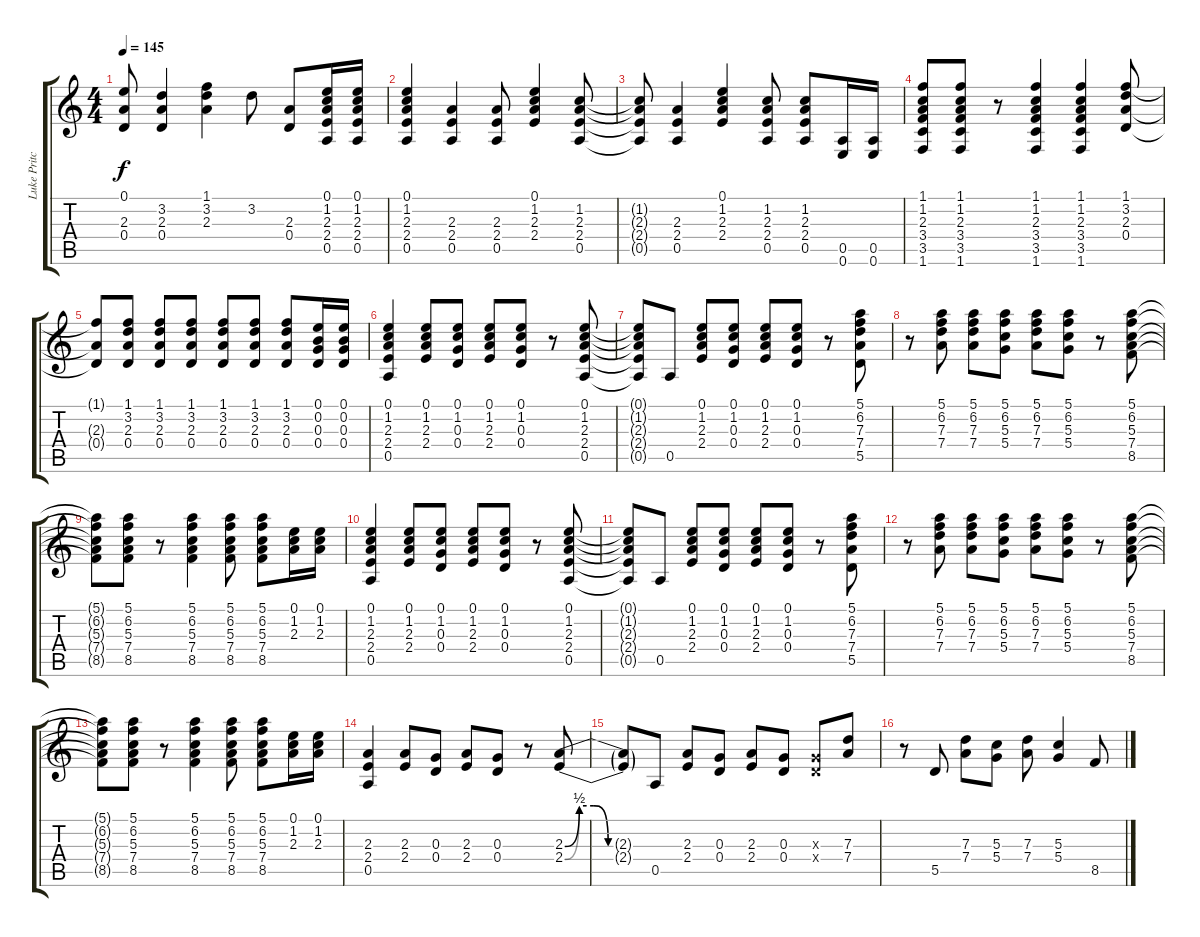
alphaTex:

\track ("Luke Pritchard (Rhythm Guitar)" "Luke Pritc") {instrument overdrivenguitar}
\staff {score tabs}
\tuning (E4 B3 G3 D3 A2 E2) {hide}
\ts (4 4)
\tempo 145
\clef g2
\ks c
(0.1{t} 2.3{t} 0.4{t}).8{dy f} (3.2 2.3 0.4).4 (1.1 3.2 2.3).4 3.2.8 (2.3 0.4).8 (0.1 1.2 2.3 2.4 0.5).16 (0.1 1.2 2.3 2.4 0.5).16 |
(0.1 1.2 2.3 2.4 0.5).4{instrument electricguitarclean} (2.3 2.4 0.5).4 (2.3 2.4 0.5).8 (0.1 1.2 2.3 2.4).4 (1.2 2.3 2.4 0.5).8 |
(1.2{t} 2.3{t} 2.4{t} 0.5{t}).8 (2.3 2.4 0.5).4 (0.1 1.2 2.3 2.4).4 (1.2 2.3 2.4 0.5).8 (1.2 2.3 2.4 0.5).8 (0.5 0.6).16 (0.5 0.6).16 |
(1.1 1.2 2.3 3.4 3.5 1.6).8 (1.1 1.2 2.3 3.4 3.5 1.6).8 r.8 (1.1 1.2 2.3 3.4 3.5 1.6).4 (1.1 1.2 2.3 3.4 3.5 1.6).4 (1.1 3.2 2.3 0.4).8 |
(1.1{t} 2.3{t} 0.4{t}).8 (1.1 3.2 2.3 0.4).8 (1.1 3.2 2.3 0.4).8 (1.1 3.2 2.3 0.4).8 (1.1 3.2 2.3 0.4).8 (1.1 3.2 2.3 0.4).8 (1.1 3.2 2.3 0.4).8 (0.1 0.2 0.3 0.4).16 (0.1 0.2 0.3 0.4).16 |
(0.1 1.2 2.3 2.4 0.5).4 (0.1 1.2 2.3 2.4).8 (0.1 1.2 0.3 0.4).8 (0.1 1.2 2.3 2.4).8 (0.1 1.2 0.3 0.4).8 r.8 (0.1 1.2 2.3 2.4 0.5).8 |
(0.1{t} 1.2{t} 2.3{t} 2.4{t} 0.5{t}).8 0.5.8 (0.1 1.2 2.3 2.4).8 (0.1 1.2 0.3 0.4).8 (0.1 1.2 2.3 2.4).8 (0.1 1.2 0.3 0.4).8 r.8 (5.1 6.2 7.3 7.4 5.5).8 |
r.8 (5.1 6.2 7.3 7.4).8 (5.1 6.2 7.3 7.4).8 (5.1 6.2 5.3 5.4).8 (5.1 6.2 7.3 7.4).8 (5.1 6.2 5.3 5.4).8 r.8 (5.1 6.2 5.3 7.4 8.5).8 |
(5.1{t} 6.2{t} 5.3{t} 7.4{t} 8.5{t}).8 (5.1 6.2 5.3 7.4 8.5).8 r.8 (5.1 6.2 5.3 7.4 8.5).4 (5.1 6.2 5.3 7.4 8.5).8 (5.1 6.2 5.3 7.4 8.5).8 (0.1 1.2 2.3).16 (0.1 1.2 2.3).16 |
(0.1 1.2 2.3 2.4 0.5).4 (0.1 1.2 2.3 2.4).8 (0.1 1.2 0.3 0.4).8 (0.1 1.2 2.3 2.4).8 (0.1 1.2 0.3 0.4).8 r.8 (0.1 1.2 2.3 2.4 0.5).8 |
(0.1{t} 1.2{t} 2.3{t} 2.4{t} 0.5{t}).8 0.5.8 (0.1 1.2 2.3 2.4).8 (0.1 1.2 0.3 0.4).8 (0.1 1.2 2.3 2.4).8 (0.1 1.2 0.3 0.4).8 r.8 (5.1 6.2 7.3 7.4 5.5).8 |
r.8 (5.1 6.2 7.3 7.4).8 (5.1 6.2 7.3 7.4).8 (5.1 6.2 5.3 5.4).8 (5.1 6.2 7.3 7.4).8 (5.1 6.2 5.3 5.4).8 r.8 (5.1 6.2 5.3 7.4 8.5).8 |
(5.1{t} 6.2{t} 5.3{t} 7.4{t} 8.5{t}).8 (5.1 6.2 5.3 7.4 8.5).8 r.8 (5.1 6.2 5.3 7.4 8.5).4 (5.1 6.2 5.3 7.4 8.5).8 (5.1 6.2 5.3 7.4 8.5).8 (0.1 1.2 2.3).16 (0.1 1.2 2.3).16 |
(2.3 2.4 0.5).4{instrument overdrivenguitar} (2.3 2.4).8 (0.3 0.4).8 (2.3 2.4).8 (0.3 0.4).8 r.8 (2.3{be (custom 0 0 10 2 20 2 30 0 60 0)} 2.4{be (custom 0 0 10 2 20 2 30 0 60 0)}).8 |
(2.3{t} 2.4{t}).8 0.5.8 (2.3 2.4).8 (0.3 0.4).8 (2.3 2.4).8 (0.3 0.4).8 (0.3{x} 0.4{x}).8 (7.3 7.4).8 |
r.8 5.5.8 (7.3 7.4).8 (5.3 5.4).8 (7.3 7.4).8 (5.3 5.4).4 8.5.8
